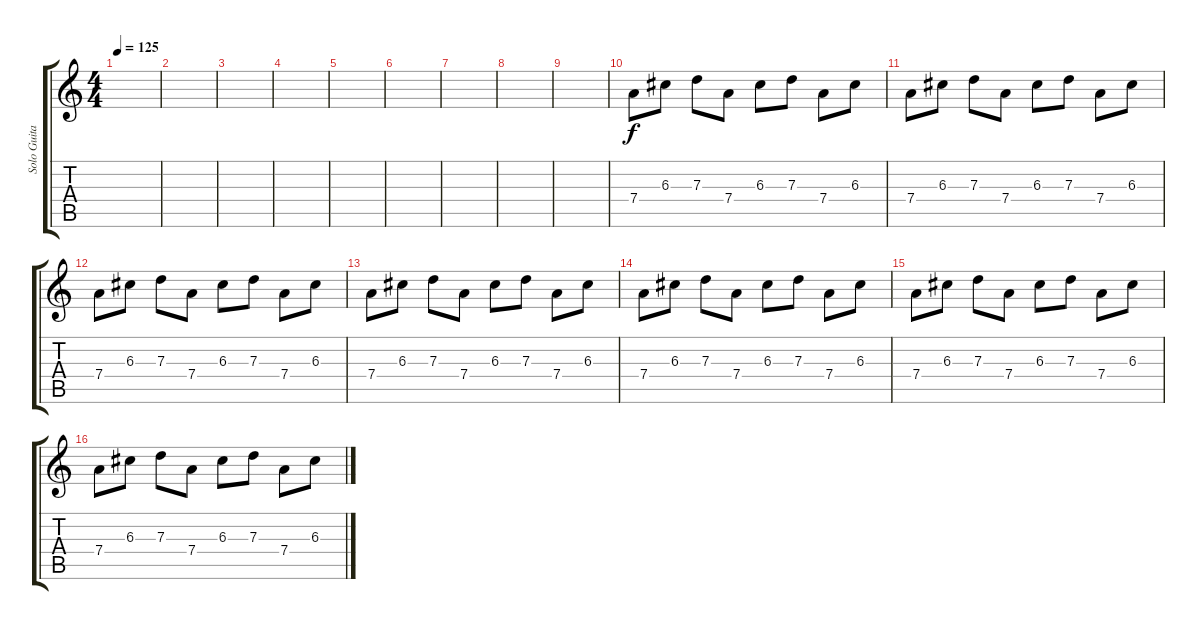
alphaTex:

\track ("Solo Guitar or Synth" "Solo Guita") {instrument overdrivenguitar}
\staff {score tabs}
\tuning (E4 B3 G3 D3 A2 E2) {hide}
\ts (4 4)
\tempo 125
\clef g2
\ks c
|
|
|
|
|
|
|
|
|
7.4.8 6.3.8 7.3.8 7.4.8 6.3.8 7.3.8 7.4.8 6.3.8 |
7.4.8 6.3.8 7.3.8 7.4.8 6.3.8 7.3.8 7.4.8 6.3.8 |
7.4.8 6.3.8 7.3.8 7.4.8 6.3.8 7.3.8 7.4.8 6.3.8 |
7.4.8 6.3.8 7.3.8 7.4.8 6.3.8 7.3.8 7.4.8 6.3.8 |
7.4.8 6.3.8 7.3.8 7.4.8 6.3.8 7.3.8 7.4.8 6.3.8 |
7.4.8 6.3.8 7.3.8 7.4.8 6.3.8 7.3.8 7.4.8 6.3.8 |
7.4.8 6.3.8 7.3.8 7.4.8 6.3.8 7.3.8 7.4.8 6.3.8
